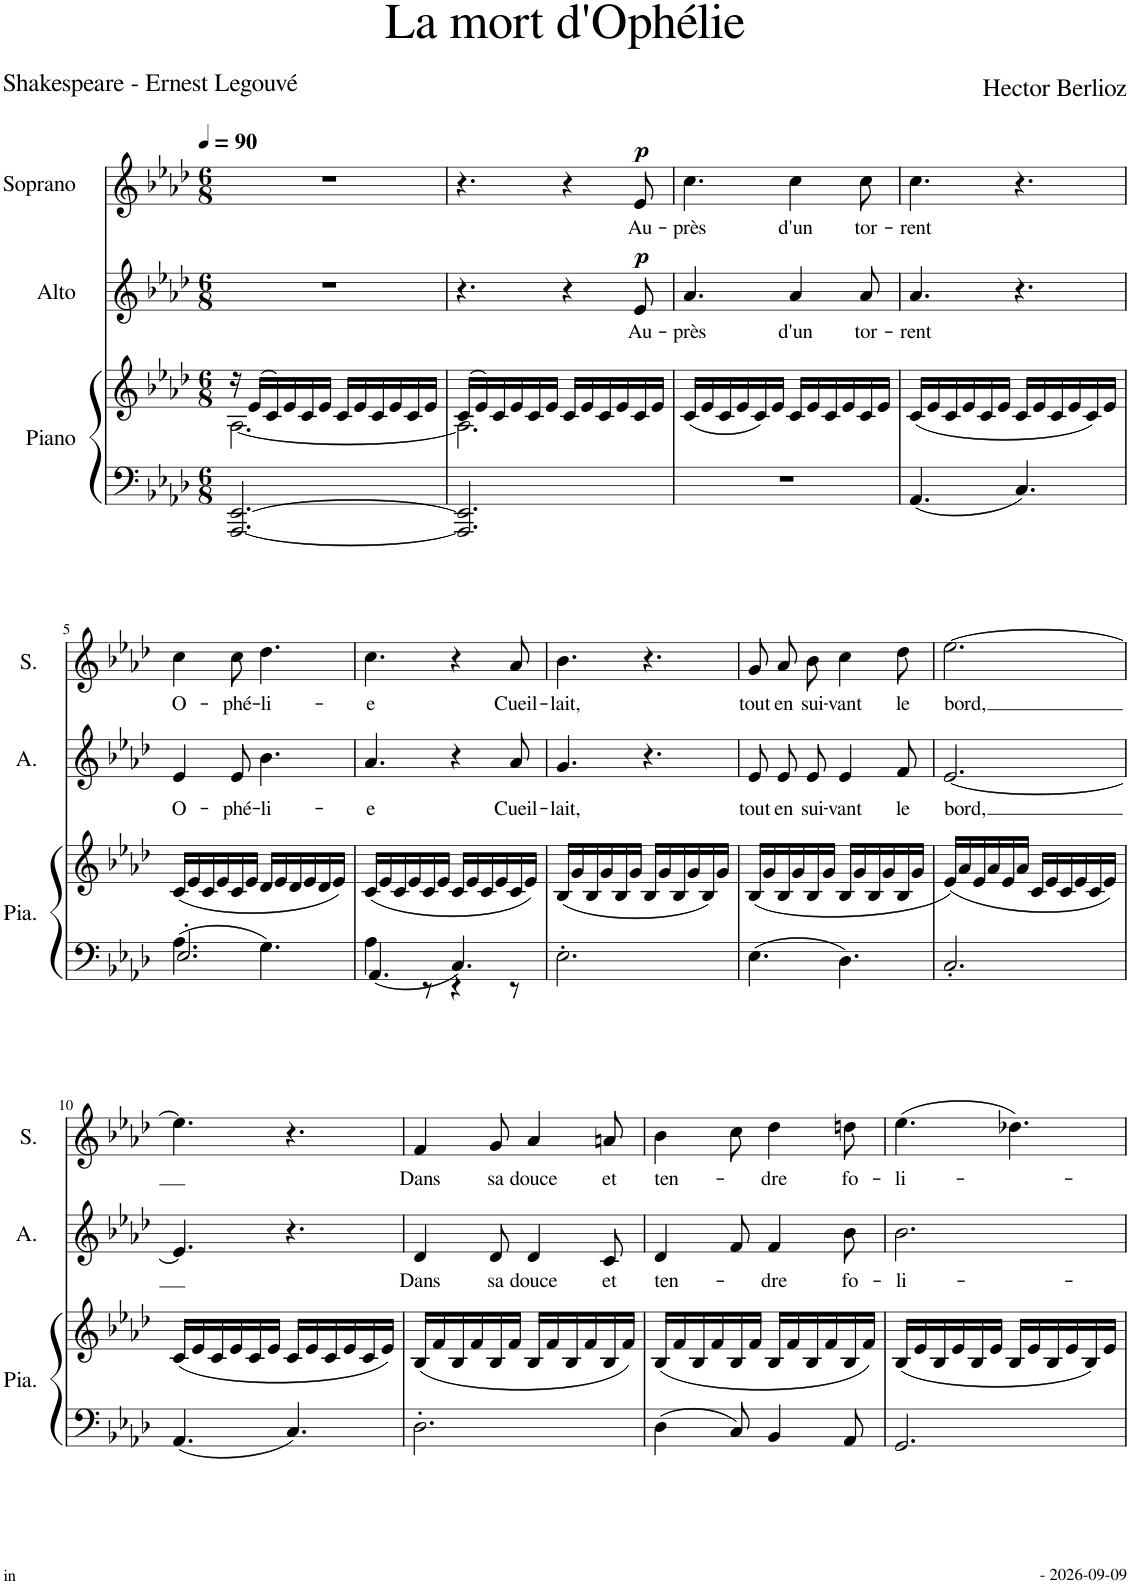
**kern	**kern	**kern	**text	**dynam	**kern	**text	**dynam
*part3	*part3	*part2	*part2	*part2	*part1	*part1	*part1
*staff4	*staff3	*staff2	*staff2	*staff2	*staff1	*staff1	*staff1
*I"Piano	*	*I"Alto	*	*	*I"Soprano	*	*
*I'Pia.	*	*I'A.	*	*	*I'S.	*	*
*clefF4	*clefG2	*clefG2	*	*	*clefG2	*	*
*k[b-e-a-d-]	*k[b-e-a-d-]	*k[b-e-a-d-]	*	*	*k[b-e-a-d-]	*	*
*M6/8	*M6/8	*M6/8	*	*	*M6/8	*	*
*MM90	*MM90	*MM90	*	*	*MM90	*	*
=1	=1	=1	=1	=1	=1	=1	=1
*	*^	*	*	*	*	*	*
[2.AAA-/ [2.EE-/	16r	[2.A-\	2.r	.	.	2.r	.	.
.	(16e-/LL	.	.	.	.	.	.	.
.	16c/)	.	.	.	.	.	.	.
.	16e-/	.	.	.	.	.	.	.
.	16c/	.	.	.	.	.	.	.
.	16e-/JJ	.	.	.	.	.	.	.
.	16c/LL	.	.	.	.	.	.	.
.	16e-/	.	.	.	.	.	.	.
.	16c/	.	.	.	.	.	.	.
.	16e-/	.	.	.	.	.	.	.
.	16c/	.	.	.	.	.	.	.
.	16e-/JJ	.	.	.	.	.	.	.
=2	=2	=2	=2	=2	=2	=2	=2	=2
2.AAA-/] 2.EE-/]	(16c/LL	2.A-\]	4.r	.	.	4.r	.	.
.	16e-/)	.	.	.	.	.	.	.
.	16c/	.	.	.	.	.	.	.
.	16e-/	.	.	.	.	.	.	.
.	16c/	.	.	.	.	.	.	.
.	16e-/JJ	.	.	.	.	.	.	.
.	16c/LL	.	4r	.	.	4r	.	.
.	16e-/	.	.	.	.	.	.	.
.	16c/	.	.	.	.	.	.	.
.	16e-/	.	.	.	.	.	.	.
!	!	!	!	!LO:LY:b	!LO:DY:a	!	!LO:LY:b	!LO:DY:a
.	16c/	.	8e-/	Au-	p	8e-/	Au-	p
.	16e-/JJ	.	.	.	.	.	.	.
*	*v	*v	*	*	*	*	*	*
=3	=3	=3	=3	=3	=3	=3	=3
!	!	!	!LO:LY:b	!	!	!LO:LY:b	!
2.r	(16c/LL	4.a-/	-près	.	4.cc\	-près	.
.	16e-/	.	.	.	.	.	.
.	16c/	.	.	.	.	.	.
.	16e-/	.	.	.	.	.	.
.	16c/)	.	.	.	.	.	.
.	16e-/JJ	.	.	.	.	.	.
!	!	!	!LO:LY:b	!	!	!LO:LY:b	!
.	16c/LL	4a-/	d'un	.	4cc\	d'un	.
.	16e-/	.	.	.	.	.	.
.	16c/	.	.	.	.	.	.
.	16e-/	.	.	.	.	.	.
!	!	!	!LO:LY:b	!	!	!LO:LY:b	!
.	16c/	8a-/	tor-	.	8cc\	tor-	.
.	16e-/JJ	.	.	.	.	.	.
=4	=4	=4	=4	=4	=4	=4	=4
!	!	!	!LO:LY:b	!	!	!LO:LY:b	!
4.AA-/	(16c/LL	4.a-/	-rent	.	4.cc\	-rent	.
.	16e-/	.	.	.	.	.	.
.	16c/	.	.	.	.	.	.
.	16e-/	.	.	.	.	.	.
.	16c/	.	.	.	.	.	.
.	16e-/JJ	.	.	.	.	.	.
4.C/	16c/LL	4.r	.	.	4.r	.	.
.	16e-/	.	.	.	.	.	.
.	16c/	.	.	.	.	.	.
.	16e-/	.	.	.	.	.	.
.	16c/)	.	.	.	.	.	.
.	16e-/JJ	.	.	.	.	.	.
!!LO:LB:g=z
=5	=5	=5	=5	=5	=5	=5	=5
*^	*	*	*	*	*	*	*
!	!	!	!	!LO:LY:b	!	!	!LO:LY:b	!
2.E-'/	4.A-\	(16c/LL	4e-/	O-	.	4cc\	O-	.
.	.	16e-/	.	.	.	.	.	.
.	.	16c/	.	.	.	.	.	.
.	.	16e-/	.	.	.	.	.	.
!	!	!	!	!LO:LY:b	!	!	!LO:LY:b	!
.	.	16c/	8e-/	-phé-	.	8cc\	-phé-	.
.	.	16e-/JJ	.	.	.	.	.	.
!	!	!	!	!LO:LY:b	!	!	!LO:LY:b	!
.	4.G\	16d-/LL	4.b-\	-li-	.	4.dd-\	-li-	.
.	.	16e-/	.	.	.	.	.	.
.	.	16d-/	.	.	.	.	.	.
.	.	16e-/	.	.	.	.	.	.
.	.	16d-/	.	.	.	.	.	.
.	.	16e-/JJ)	.	.	.	.	.	.
=6	=6	=6	=6	=6	=6	=6	=6	=6
!	!	!	!	!LO:LY:b	!	!	!LO:LY:b	!
4.AA-/	4A-\	(16c/LL	4.a-/	-e	.	4.cc\	-e	.
.	.	16e-/	.	.	.	.	.	.
.	.	16c/	.	.	.	.	.	.
.	.	16e-/	.	.	.	.	.	.
.	8r	16c/	.	.	.	.	.	.
.	.	16e-/JJ	.	.	.	.	.	.
4.C/	4r	16c/LL	4r	.	.	4r	.	.
.	.	16e-/	.	.	.	.	.	.
.	.	16c/	.	.	.	.	.	.
.	.	16e-/	.	.	.	.	.	.
!	!	!	!	!LO:LY:b	!	!	!LO:LY:b	!
.	8r	16c/	8a-/	Cueil-	.	8a-/	Cueil-	.
.	.	16e-/JJ)	.	.	.	.	.	.
*v	*v	*	*	*	*	*	*	*
=7	=7	=7	=7	=7	=7	=7	=7
!	!	!	!LO:LY:b	!	!	!LO:LY:b	!
2.E-'\	(16B-/LL	4.g/	-lait,	.	4.b-\	-lait,	.
.	16g/	.	.	.	.	.	.
.	16B-/	.	.	.	.	.	.
.	16g/	.	.	.	.	.	.
.	16B-/	.	.	.	.	.	.
.	16g/JJ	.	.	.	.	.	.
.	16B-/LL	4.r	.	.	4.r	.	.
.	16g/	.	.	.	.	.	.
.	16B-/	.	.	.	.	.	.
.	16g/	.	.	.	.	.	.
.	16B-/)	.	.	.	.	.	.
.	16g/JJ	.	.	.	.	.	.
=8	=8	=8	=8	=8	=8	=8	=8
!	!	!	!LO:LY:b	!	!	!LO:LY:b	!
4.E-\	(16B-/LL	8e-/L	tout	.	8g/L	tout	.
.	16g/	.	.	.	.	.	.
!	!	!	!LO:LY:b	!	!	!LO:LY:b	!
.	16B-/	8e-/	en	.	8a-/	en	.
.	16g/	.	.	.	.	.	.
!	!	!	!LO:LY:b	!	!	!LO:LY:b	!
.	16B-/	8e-/J	sui-	.	8b-/J	sui-	.
.	16g/JJ	.	.	.	.	.	.
!	!	!	!LO:LY:b	!	!	!LO:LY:b	!
4.D-\	16B-/LL	4e-/	-vant	.	4cc\	-vant	.
.	16g/	.	.	.	.	.	.
.	16B-/	.	.	.	.	.	.
.	16g/	.	.	.	.	.	.
!	!	!	!LO:LY:b	!	!	!LO:LY:b	!
.	16B-/	8f/	le	.	8dd-\	le	.
.	16g/JJ	.	.	.	.	.	.
=9	=9	=9	=9	=9	=9	=9	=9
!	!	!	!LO:LY:b	!	!	!LO:LY:b	!
2.C'/	(16e-/LL)	[2.e-/	bord,	.	[2.ee-\	bord,	.
.	16a-/	.	.	.	.	.	.
.	16e-/	.	.	.	.	.	.
.	16a-/	.	.	.	.	.	.
.	16e-/	.	.	.	.	.	.
.	16a-/JJ	.	.	.	.	.	.
.	16c/LL	.	.	.	.	.	.
.	16e-/	.	.	.	.	.	.
.	16c/	.	.	.	.	.	.
.	16e-/	.	.	.	.	.	.
.	16c/	.	.	.	.	.	.
.	16e-/JJ)	.	.	.	.	.	.
!!LO:LB:g=z
=10	=10	=10	=10	=10	=10	=10	=10
4.AA-/	(16c/LL	4.e-/]	.	.	4.ee-\]	.	.
.	16e-/	.	.	.	.	.	.
.	16c/	.	.	.	.	.	.
.	16e-/	.	.	.	.	.	.
.	16c/	.	.	.	.	.	.
.	16e-/JJ	.	.	.	.	.	.
4.C/	16c/LL	4.r	.	.	4.r	.	.
.	16e-/	.	.	.	.	.	.
.	16c/	.	.	.	.	.	.
.	16e-/	.	.	.	.	.	.
.	16c/	.	.	.	.	.	.
.	16e-/JJ)	.	.	.	.	.	.
=11	=11	=11	=11	=11	=11	=11	=11
!	!	!	!LO:LY:b	!	!	!LO:LY:b	!
2.D-'\	(16B-/LL	4d-/	Dans	.	4f/	Dans	.
.	16f/	.	.	.	.	.	.
.	16B-/	.	.	.	.	.	.
.	16f/	.	.	.	.	.	.
!	!	!	!LO:LY:b	!	!	!LO:LY:b	!
.	16B-/	8d-/	sa	.	8g/	sa	.
.	16f/JJ	.	.	.	.	.	.
!	!	!	!LO:LY:b	!	!	!LO:LY:b	!
.	16B-/LL	4d-/	douce	.	4a-/	douce	.
.	16f/	.	.	.	.	.	.
.	16B-/	.	.	.	.	.	.
.	16f/	.	.	.	.	.	.
!	!	!	!LO:LY:b	!	!	!LO:LY:b	!
.	16B-/	8c/	et	.	8an/	et	.
.	16f/JJ)	.	.	.	.	.	.
=12	=12	=12	=12	=12	=12	=12	=12
!	!	!	!LO:LY:b	!	!	!LO:LY:b	!
4D-\	(16B-/LL	4d-/	ten-	.	4b-\	ten-	.
.	16f/	.	.	.	.	.	.
.	16B-/	.	.	.	.	.	.
.	16f/	.	.	.	.	.	.
8C/	16B-/	8f/	.	.	8cc\	.	.
.	16f/JJ	.	.	.	.	.	.
!	!	!	!LO:LY:b	!	!	!LO:LY:b	!
4BB-/	16B-/LL	4f/	-dre	.	4dd-\	-dre	.
.	16f/	.	.	.	.	.	.
.	16B-/	.	.	.	.	.	.
.	16f/	.	.	.	.	.	.
!	!	!	!LO:LY:b	!	!	!LO:LY:b	!
8AA-/	16B-/	8b-\	fo-	.	8ddn\	fo-	.
.	16f/JJ)	.	.	.	.	.	.
=13	=13	=13	=13	=13	=13	=13	=13
!	!	!	!LO:LY:b	!	!	!LO:LY:b	!
2.GG/	(16B-/LL	2.b-\	-li-	.	(4.ee-\	-li-	.
.	16e-/	.	.	.	.	.	.
.	16B-/	.	.	.	.	.	.
.	16e-/	.	.	.	.	.	.
.	16B-/	.	.	.	.	.	.
.	16e-/JJ	.	.	.	.	.	.
.	16B-/LL	.	.	.	4.dd-X\)	.	.
.	16e-/	.	.	.	.	.	.
.	16B-/	.	.	.	.	.	.
.	16e-/	.	.	.	.	.	.
.	16B-/)	.	.	.	.	.	.
.	16e-/JJ	.	.	.	.	.	.
=	=	=	=	=	=	=	=
*-	*-	*-	*-	*-	*-	*-	*-
